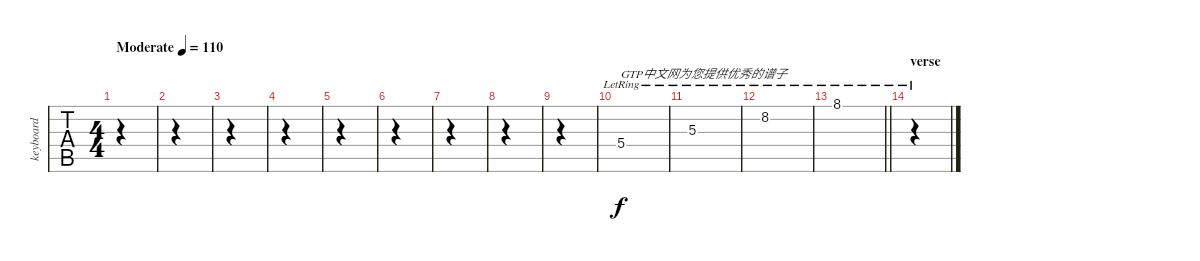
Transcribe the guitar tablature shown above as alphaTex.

\track ("keyboard" "keyboard") {instrument stringensemble2}
\staff {tabs}
\tuning (E4 B3 G3 D3 A2 E2) {hide}
\ts (4 4)
\tempo (110 "Moderate")
\clef g2
\ks c
|
|
|
|
|
|
|
|
|
5.4{lr}.1{txt "GTP中文网为您提供优秀的谱子"} |
5.3{lr}.1 |
8.2{lr}.1 |
\barLineRight lightlight
8.1{lr}.1 |
\section ("" "verse")
